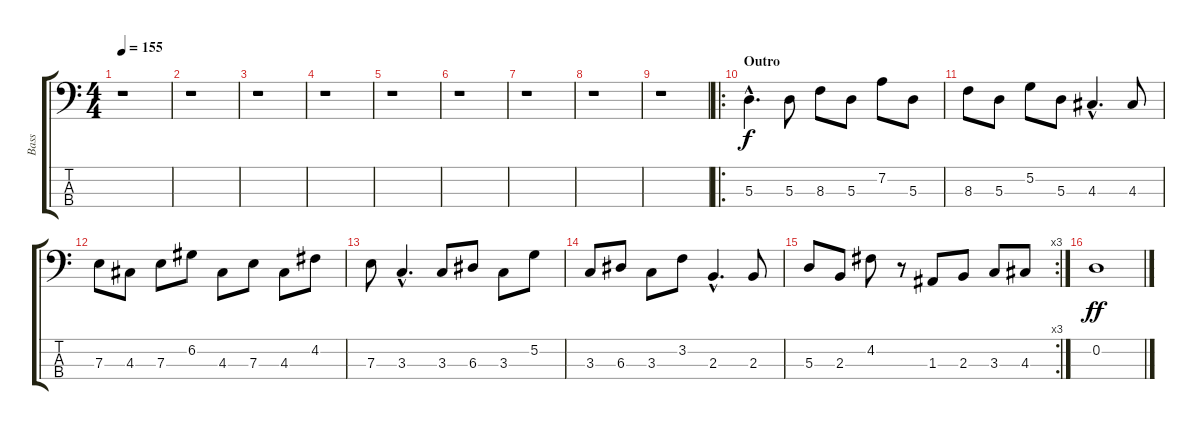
\track ("Bass" "Bass") {instrument electricbasspick}
\staff {score tabs}
\tuning (G2 D2 A1 E1) {hide}
\ts (4 4)
\tempo 155
\clef f4
\ks c
r.1{dy f} |
r.1 |
r.1 |
r.1 |
r.1 |
r.1 |
r.1 |
r.1 |
r.1 |
\ro
\section ("" "Outro")
5.3{hac}.4{d} 5.3.8 8.3.8 5.3.8 7.2.8 5.3.8 |
8.3.8 5.3.8 5.2.8 5.3.8 4.3{hac}.4{d} 4.3.8 |
7.3.8 4.3.8 7.3.8 6.2.8 4.3.8 7.3.8 4.3.8 4.2.8 |
7.3.8 3.3{hac}.4{d} 3.3.8 6.3.8 3.3.8 5.2.8 |
3.3.8 6.3.8 3.3.8 3.2.8 2.3{hac}.4{d} 2.3.8 |
\rc 3
5.3.8 2.3.8 4.2.8 r.8 1.3.8 2.3.8 3.3.8 4.3.8 |
0.2.1{dy ff}
